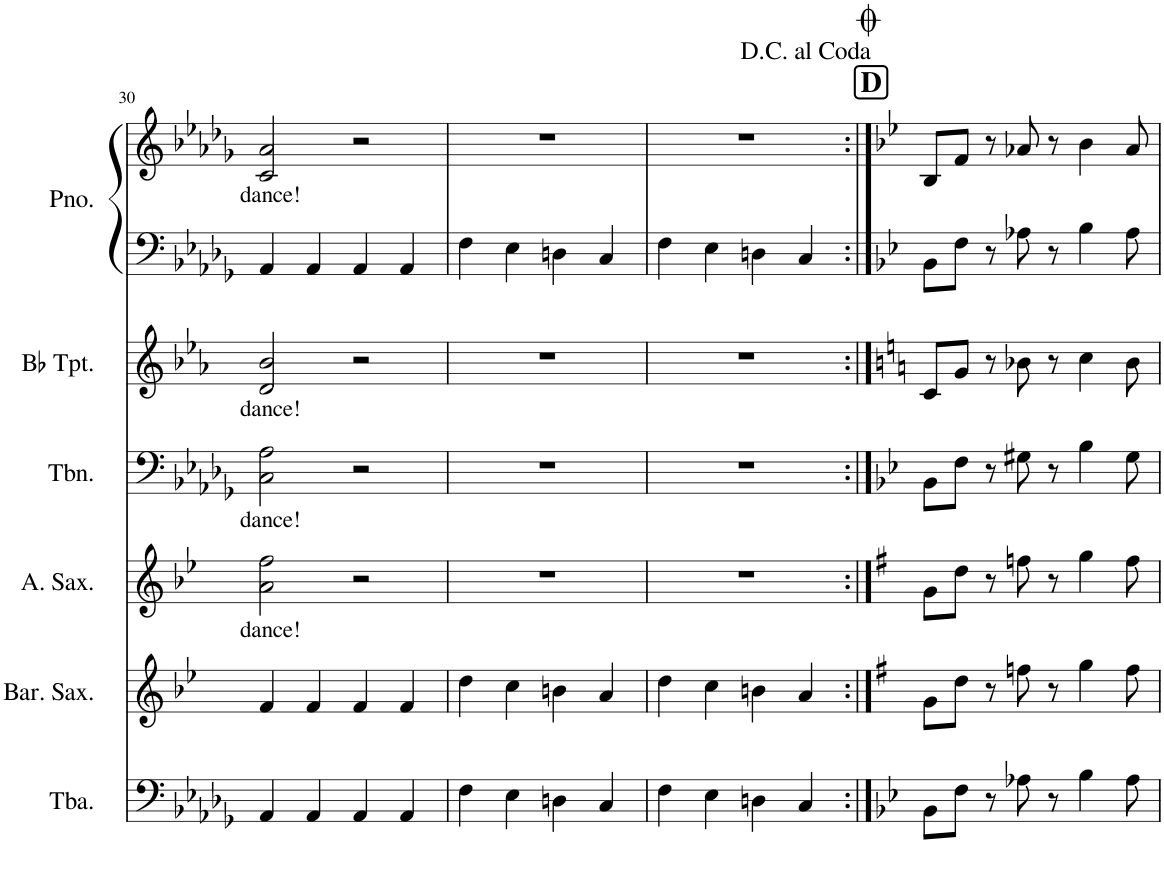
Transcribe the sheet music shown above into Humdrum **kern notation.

**kern	**kern	**kern	**text	**kern	**text	**kern	**text	**kern	**kern	**text
*part6	*part5	*part4	*part4	*part3	*part3	*part2	*part2	*part1	*part1	*part1
*staff7	*staff6	*staff5	*staff5	*staff4	*staff4	*staff3	*staff3	*staff2	*staff1	*staff1
*I"Tuba	*I"Baritone Saxophone	*I"Alto Saxophone	*	*I"Trombone	*	*I"Bb Trumpet	*	*I"Piano	*	*
*I'Tba.	*I'Bar. Sax.	*I'A. Sax.	*	*I'Tbn.	*	*I'Bb Tpt.	*	*I'Pno.	*	*
!!LO:PB:g=z
*clefF4	*clefG2	*clefG2	*	*clefF4	*	*clefG2	*	*clefF4	*clefG2	*
*	*Trd12c21	*Trd5c9	*	*	*	*Trd1c2	*	*	*	*
*k[b-e-a-d-g-]	*k[b-e-]	*k[b-e-]	*	*k[b-e-a-d-g-]	*	*k[b-e-a-]	*	*k[b-e-a-d-g-]	*k[b-e-a-d-g-]	*
*M4/4	*M4/4	*M4/4	*	*M4/4	*	*M4/4	*	*M4/4	*M4/4	*
=30	=30	=30	=30	=30	=30	=30	=30	=30	=30	=30
!	!	!	!LO:LY:b	!	!LO:LY:b	!	!LO:LY:b	!	!	!LO:LY:b
4AA-/	4f/	2a\ 2ff\	dance!	2C\ 2A-\	dance!	2d/ 2b-/	dance!	4AA-/	2c/ 2a-/	dance!
4AA-/	4f/	.	.	.	.	.	.	4AA-/	.	.
4AA-/	4f/	2r	.	2r	.	2r	.	4AA-/	2r	.
4AA-/	4f/	.	.	.	.	.	.	4AA-/	.	.
=31	=31	=31	=31	=31	=31	=31	=31	=31	=31	=31
4F\	4dd\	1r	.	1r	.	1r	.	4F\	1r	.
4E-\	4cc\	.	.	.	.	.	.	4E-\	.	.
4Dn\	4bn\	.	.	.	.	.	.	4Dn\	.	.
4C/	4a/	.	.	.	.	.	.	4C/	.	.
=32	=32	=32	=32	=32	=32	=32	=32	=32	=32	=32
4F\	4dd\	1r	.	1r	.	1r	.	4F\	1r	.
4E-\	4cc\	.	.	.	.	.	.	4E-\	.	.
4Dn\	4bn\	.	.	.	.	.	.	4Dn\	.	.
4C/	4a/	.	.	.	.	.	.	4C/	.	.
!!LO:REH:place=s1:a:B:cj:fs=14:t=D
=33:|!	=33:|!	=33:|!	=33:|!	=33:|!	=33:|!	=33:|!	=33:|!	=33:|!	=33:|!	=33:|!
*k[b-e-]	*k[f#]	*k[f#]	*	*k[b-e-]	*	*k[]	*	*k[b-e-]	*k[b-e-]	*
8BB-\L	8g\L	8g\L	.	8BB-\L	.	8c/L	.	8BB-\L	8B-/L	.
8F\J	8dd\J	8dd\J	.	8F\J	.	8g/J	.	8F\J	8f/J	.
8r	8r	8r	.	8r	.	8r	.	8r	8r	.
8A-X\	8ffn\	8ffn\	.	8G#X\	.	8b-X\	.	8A-X\	8a-X/	.
8r	8r	8r	.	8r	.	8r	.	8r	8r	.
4B-\	4gg\	4gg\	.	4B-\	.	4cc\	.	4B-\	4b-\	.
8A-\	8ff\	8ff\	.	8G#\	.	8b-\	.	8A-\	8a-/	.
=	=	=	=	=	=	=	=	=	=	=
*-	*-	*-	*-	*-	*-	*-	*-	*-	*-	*-
